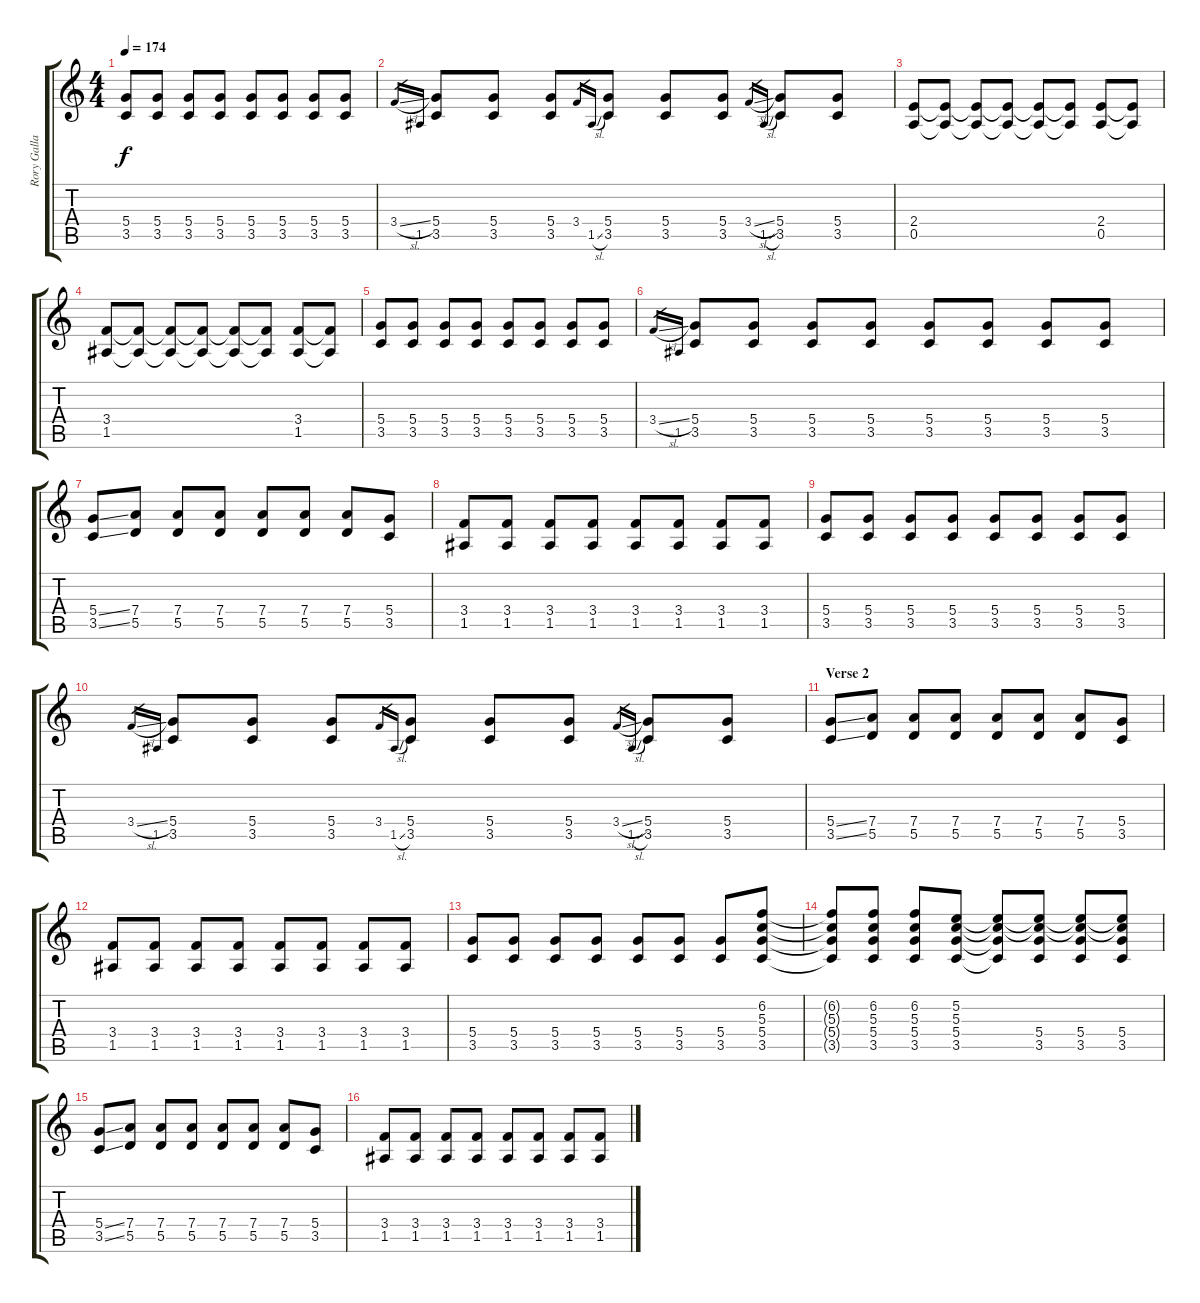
\track ("Rory Gallagher" "Rory Galla") {instrument overdrivenguitar}
\staff {score tabs}
\tuning (E4 B3 G3 D3 A2 E2) {hide}
\ts (4 4)
\tempo 174
\clef g2
\ks c
(5.4 3.5).8{dy f} (5.4 3.5).8 (5.4 3.5).8 (5.4 3.5).8 (5.4 3.5).8 (5.4 3.5).8 (5.4 3.5).8 (5.4 3.5).8 |
3.4{sl}.16{gr} 1.5.16{gr} (5.4 3.5).8 (5.4 3.5).8 (5.4 3.5).8 3.4.16{gr} 1.5{sl}.16{gr} (5.4 3.5).8 (5.4 3.5).8 (5.4 3.5).8 3.4{sl}.16{gr} 1.5{sl}.16{gr} (5.4 3.5).8 (5.4 3.5).8 |
(2.4 0.5).8 (2.4{t} 0.5{t}).8 (2.4{t} 0.5{t}).8 (2.4{t} 0.5{t}).8 (2.4{t} 0.5{t}).8 (2.4{t} 0.5{t}).8 (2.4 0.5).8 (2.4{t} 0.5{t}).8 |
(3.4 1.5).8 (3.4{t} 1.5{t}).8 (3.4{t} 1.5{t}).8 (3.4{t} 1.5{t}).8 (3.4{t} 1.5{t}).8 (3.4{t} 1.5{t}).8 (3.4 1.5).8 (3.4{t} 1.5{t}).8 |
(5.4 3.5).8 (5.4 3.5).8 (5.4 3.5).8 (5.4 3.5).8 (5.4 3.5).8 (5.4 3.5).8 (5.4 3.5).8 (5.4 3.5).8 |
3.4{sl}.16{gr} 1.5.16{gr} (5.4 3.5).8 (5.4 3.5).8 (5.4 3.5).8 (5.4 3.5).8 (5.4 3.5).8 (5.4 3.5).8 (5.4 3.5).8 (5.4 3.5).8 |
(5.4{ss} 3.5{ss}).8 (7.4 5.5).8 (7.4 5.5).8 (7.4 5.5).8 (7.4 5.5).8 (7.4 5.5).8 (7.4 5.5).8 (5.4 3.5).8 |
(3.4 1.5).8 (3.4 1.5).8 (3.4 1.5).8 (3.4 1.5).8 (3.4 1.5).8 (3.4 1.5).8 (3.4 1.5).8 (3.4 1.5).8 |
(5.4 3.5).8 (5.4 3.5).8 (5.4 3.5).8 (5.4 3.5).8 (5.4 3.5).8 (5.4 3.5).8 (5.4 3.5).8 (5.4 3.5).8 |
3.4{sl}.16{gr} 1.5.16{gr} (5.4 3.5).8 (5.4 3.5).8 (5.4 3.5).8 3.4.16{gr} 1.5{sl}.16{gr} (5.4 3.5).8 (5.4 3.5).8 (5.4 3.5).8 3.4{sl}.16{gr} 1.5{sl}.16{gr} (5.4 3.5).8 (5.4 3.5).8 |
\section ("" "Verse 2")
(5.4{ss} 3.5{ss}).8 (7.4 5.5).8 (7.4 5.5).8 (7.4 5.5).8 (7.4 5.5).8 (7.4 5.5).8 (7.4 5.5).8 (5.4 3.5).8 |
(3.4 1.5).8 (3.4 1.5).8 (3.4 1.5).8 (3.4 1.5).8 (3.4 1.5).8 (3.4 1.5).8 (3.4 1.5).8 (3.4 1.5).8 |
(5.4 3.5).8 (5.4 3.5).8 (5.4 3.5).8 (5.4 3.5).8 (5.4 3.5).8 (5.4 3.5).8 (5.4 3.5).8 (6.2 5.3 5.4 3.5).8 |
(6.2{t} 5.3{t} 5.4{t} 3.5{t}).8 (6.2 5.3 5.4 3.5).8 (6.2 5.3 5.4 3.5).8 (5.2 5.3 5.4 3.5).8 (5.2{t} 5.3{t} 5.4{t} 3.5{t}).8 (5.2{t} 5.3{t} 5.4 3.5).8 (5.2{t} 5.3{t} 5.4 3.5).8 (5.2{t} 5.3{t} 5.4 3.5).8 |
(5.4{ss} 3.5{ss}).8 (7.4 5.5).8 (7.4 5.5).8 (7.4 5.5).8 (7.4 5.5).8 (7.4 5.5).8 (7.4 5.5).8 (5.4 3.5).8 |
(3.4 1.5).8 (3.4 1.5).8 (3.4 1.5).8 (3.4 1.5).8 (3.4 1.5).8 (3.4 1.5).8 (3.4 1.5).8 (3.4 1.5).8
